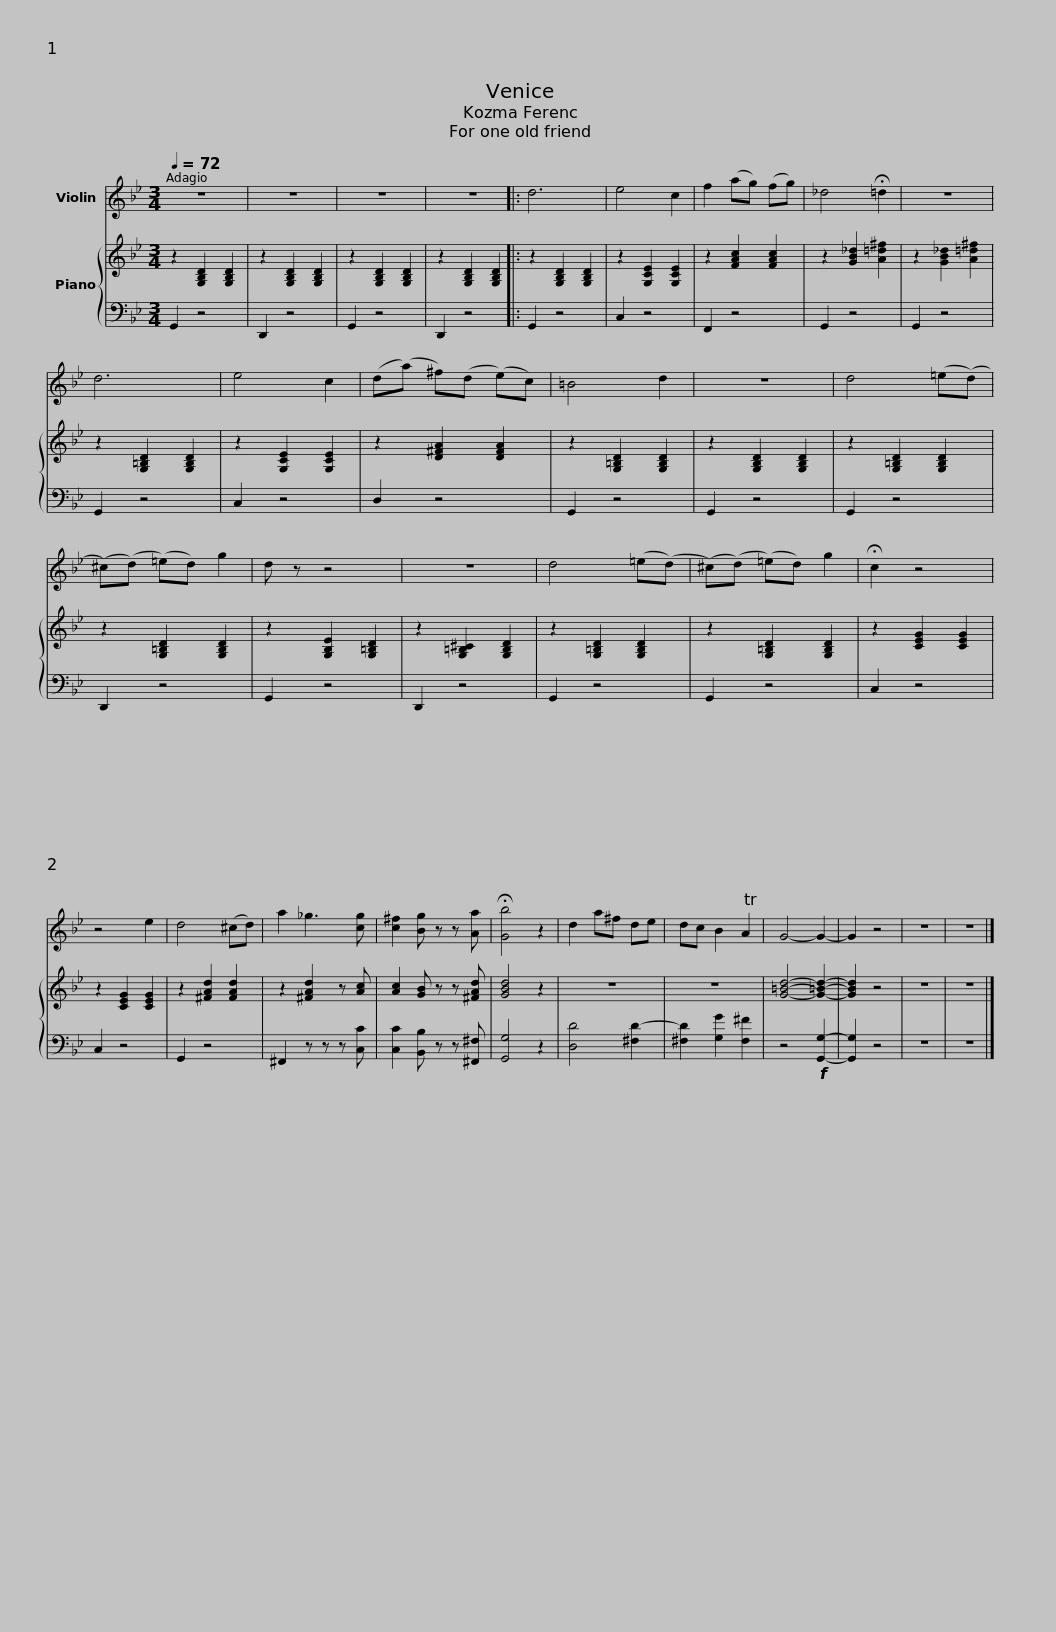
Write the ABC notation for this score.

X:1
%%score 1 { 2 | 3 }
L:1/8
Q:1/4=72
M:3/4
I:linebreak $
K:Bb
V:1 treble
V:2 treble
V:3 bass
V:1
 z6 | z6 | z6 | z6 |: d6 | %5
 e4 c2 | f2 (ag) (fg) | _d4 !fermata!=d2 |$ z6 | d6 | %10
 e4 c2 | (d(a) ^f)(d (e)c) | =B4 d2 | z6 | d4 (=e(d) | %15
 (^c)(d) (=e)d) g2 |$ d z z4 | z6 | d4 (=e(d) | (^c)(d) (=e)d) g2 | %20
 !fermata!c2 z4 | z4 e2 | d4 (^cd) | a2 _g3 [cg] |$ [c^f]2 [Bg] z z [Aa] | %25
 !fermata![Gb]4 z2 | d2 a^f de | dc B2 TA2 | G4- G2- | G2 z4 | %30
 z6 | z6 |] %32
V:2
 z2 [G,B,D]2 [G,B,D]2 | z2 [G,B,D]2 [G,B,D]2 | z2 [G,B,D]2 [G,B,D]2 | z2 [G,B,D]2 [G,B,D]2 |: z2 [G,B,D]2 [G,B,D]2 | %5
 z2 [G,CE]2 [G,CE]2 | z2 [FAc]2 [FAc]2 | z2 [GB_d]2 [A=d^f]2 |$ z2 [GB_d]2 [A=d^f]2 | z2 [G,=B,D]2 [G,B,D]2 | %10
 z2 [G,CE]2 [G,CE]2 | z2 [D^FA]2 [DFA]2 | z2 [G,=B,D]2 [G,B,D]2 | z2 [G,B,D]2 [G,B,D]2 | z2 [G,=B,D]2 [G,B,D]2 | %15
 z2 [G,=B,D]2 [G,B,D]2 |$ z2 [G,B,E]2 [G,=B,D]2 | z2 [G,=B,^C]2 [G,B,D]2 | z2 [G,=B,D]2 [G,B,D]2 | z2 [G,=B,D]2 [G,B,D]2 | %20
 z2 [CEG]2 [CEG]2 | z2 [CEG]2 [CEG]2 | z2 [^FAd]2 [FAd]2 | z2 [^FAd]2 z [Ac] |$ [Ac]2 [GB] z z [^FAd] | %25
 [GBd]4 z2 | z6 | z6 | [G=Bd]4- [G=Bd]2- | [GBd]2 z4 | %30
 z6 | z6 |] %32
V:3
 G,,2 z4 | D,,2 z4 | G,,2 z4 | D,,2 z4 |: G,,2 z4 | %5
 C,2 z4 | F,,2 z4 | G,,2 z4 |$ G,,2 z4 | G,,2 z4 | %10
 C,2 z4 | D,2 z4 | G,,2 z4 | G,,2 z4 | G,,2 z4 | %15
 D,,2 z4 |$ G,,2 z4 | D,,2 z4 | G,,2 z4 | G,,2 z4 | %20
 C,2 z4 | C,2 z4 | G,,2 z4 | ^F,,2 z z z [C,C] |$ [C,C]2 [B,,B,] z z [^F,,^F,] | %25
 [G,,G,]4 z2 | [D,D]4 [^F,D-]2 | [^F,D]2 [G,G]2 [F,^F]2 | z4!f! [G,,G,]2- | [G,,G,]2 z4 | %30
 z6 | z6 |] %32
